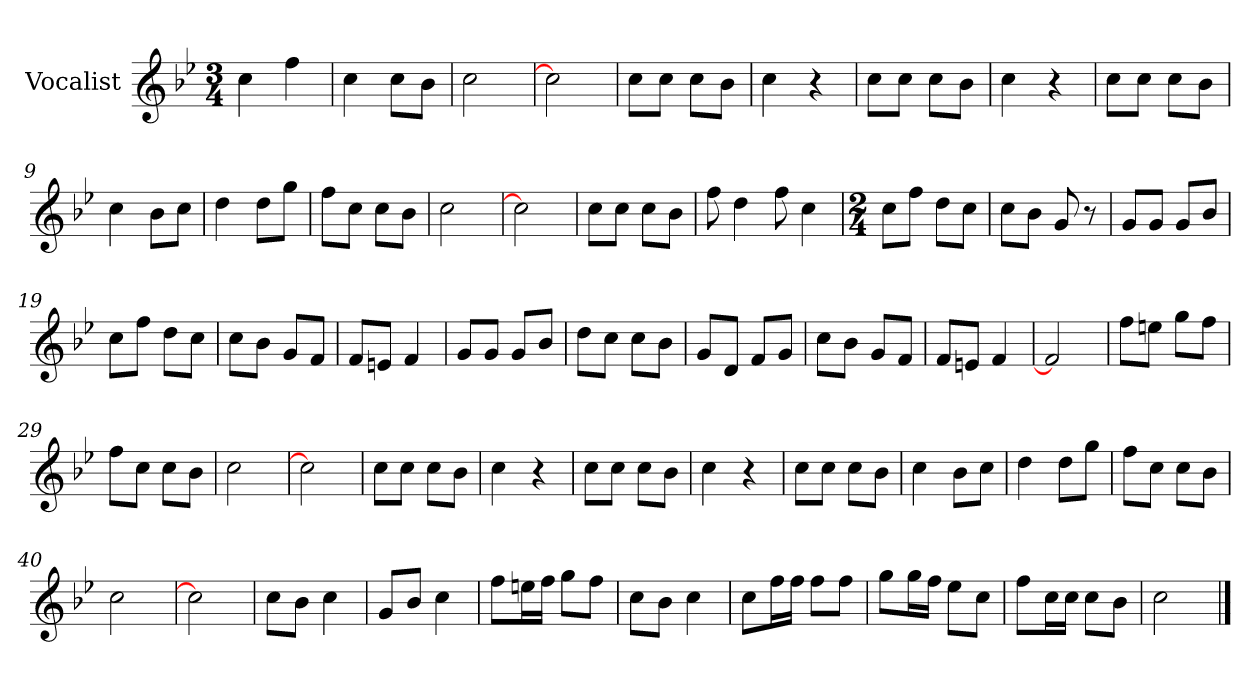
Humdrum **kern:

**kern
*part1
*staff1
*I"Vocalist
*k[b-e-]
*B-:
*M3/4
=
4cc
4ff
=1
4cc
8ccL
8b-J
=2
2cc
=3
2cc]
=4
8ccL
8ccJ
8ccL
8b-J
=5
4cc
4r
=6
8ccL
8ccJ
8ccL
8b-J
=7
4cc
4r
=8
8ccL
8ccJ
8ccL
8b-J
=9
4cc
8b-L
8ccJ
=10
4dd
8ddL
8ggJ
=11
8ffL
8ccJ
8ccL
8b-J
=12
2cc
=13
2cc]
=14
8ccL
8ccJ
8ccL
8b-J
=15
8ff
4dd
8ff
4cc
=16
*M2/4
8ccL
8ffJ
8ddL
8ccJ
=17
8ccL
8b-J
8g
8r
=18
8gL
8gJ
8gL
8b-J
=19
8ccL
8ffJ
8ddL
8ccJ
=20
8ccL
8b-J
8gL
8fJ
=21
8fL
8enJ
4f
=22
8gL
8gJ
8gL
8b-J
=23
8ddL
8ccJ
8ccL
8b-J
=24
8gL
8dJ
8fL
8gJ
=25
8ccL
8b-J
8gL
8fJ
=26
8fL
8enJ
4f
=27
2f]
=28
8ffL
8eenJ
8ggL
8ffJ
=29
8ffL
8ccJ
8ccL
8b-J
=30
2cc
=31
2cc]
=32
8ccL
8ccJ
8ccL
8b-J
=33
4cc
4r
=34
8ccL
8ccJ
8ccL
8b-J
=35
4cc
4r
=36
8ccL
8ccJ
8ccL
8b-J
=37
4cc
8b-L
8ccJ
=38
4dd
8ddL
8ggJ
=39
8ffL
8ccJ
8ccL
8b-J
=40
2cc
=41
2cc]
=42
8ccL
8b-J
4cc
=43
8gL
8b-J
4cc
=44
8ffL
16eenL
16ffJJ
8ggL
8ffJ
=45
8ccL
8b-J
4cc
=46
8ccL
16ffL
16ffJJ
8ffL
8ffJ
=47
8ggL
16ggL
16ffJJ
8ee-L
8ccJ
=48
8ffL
16ccL
16ccJJ
8ccL
8b-J
=49
2cc
==
*-
